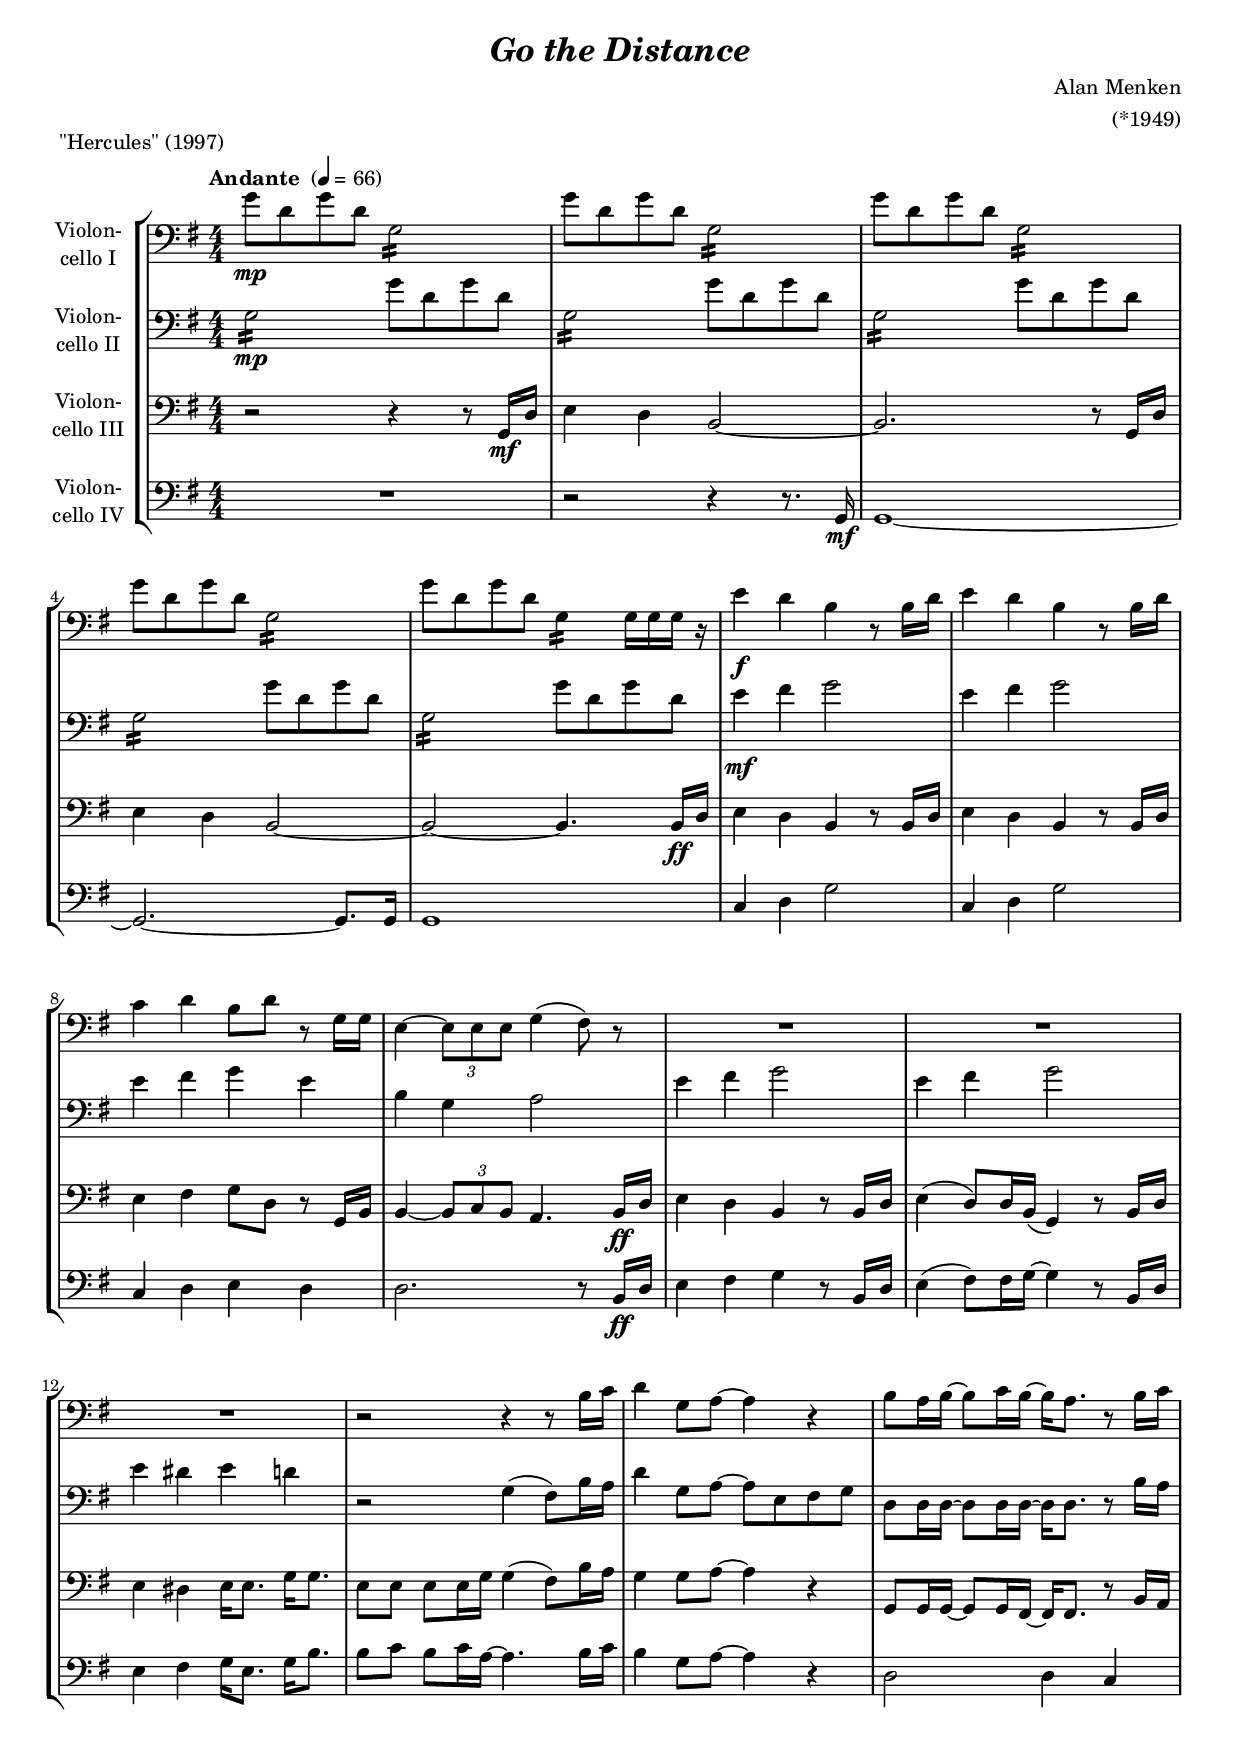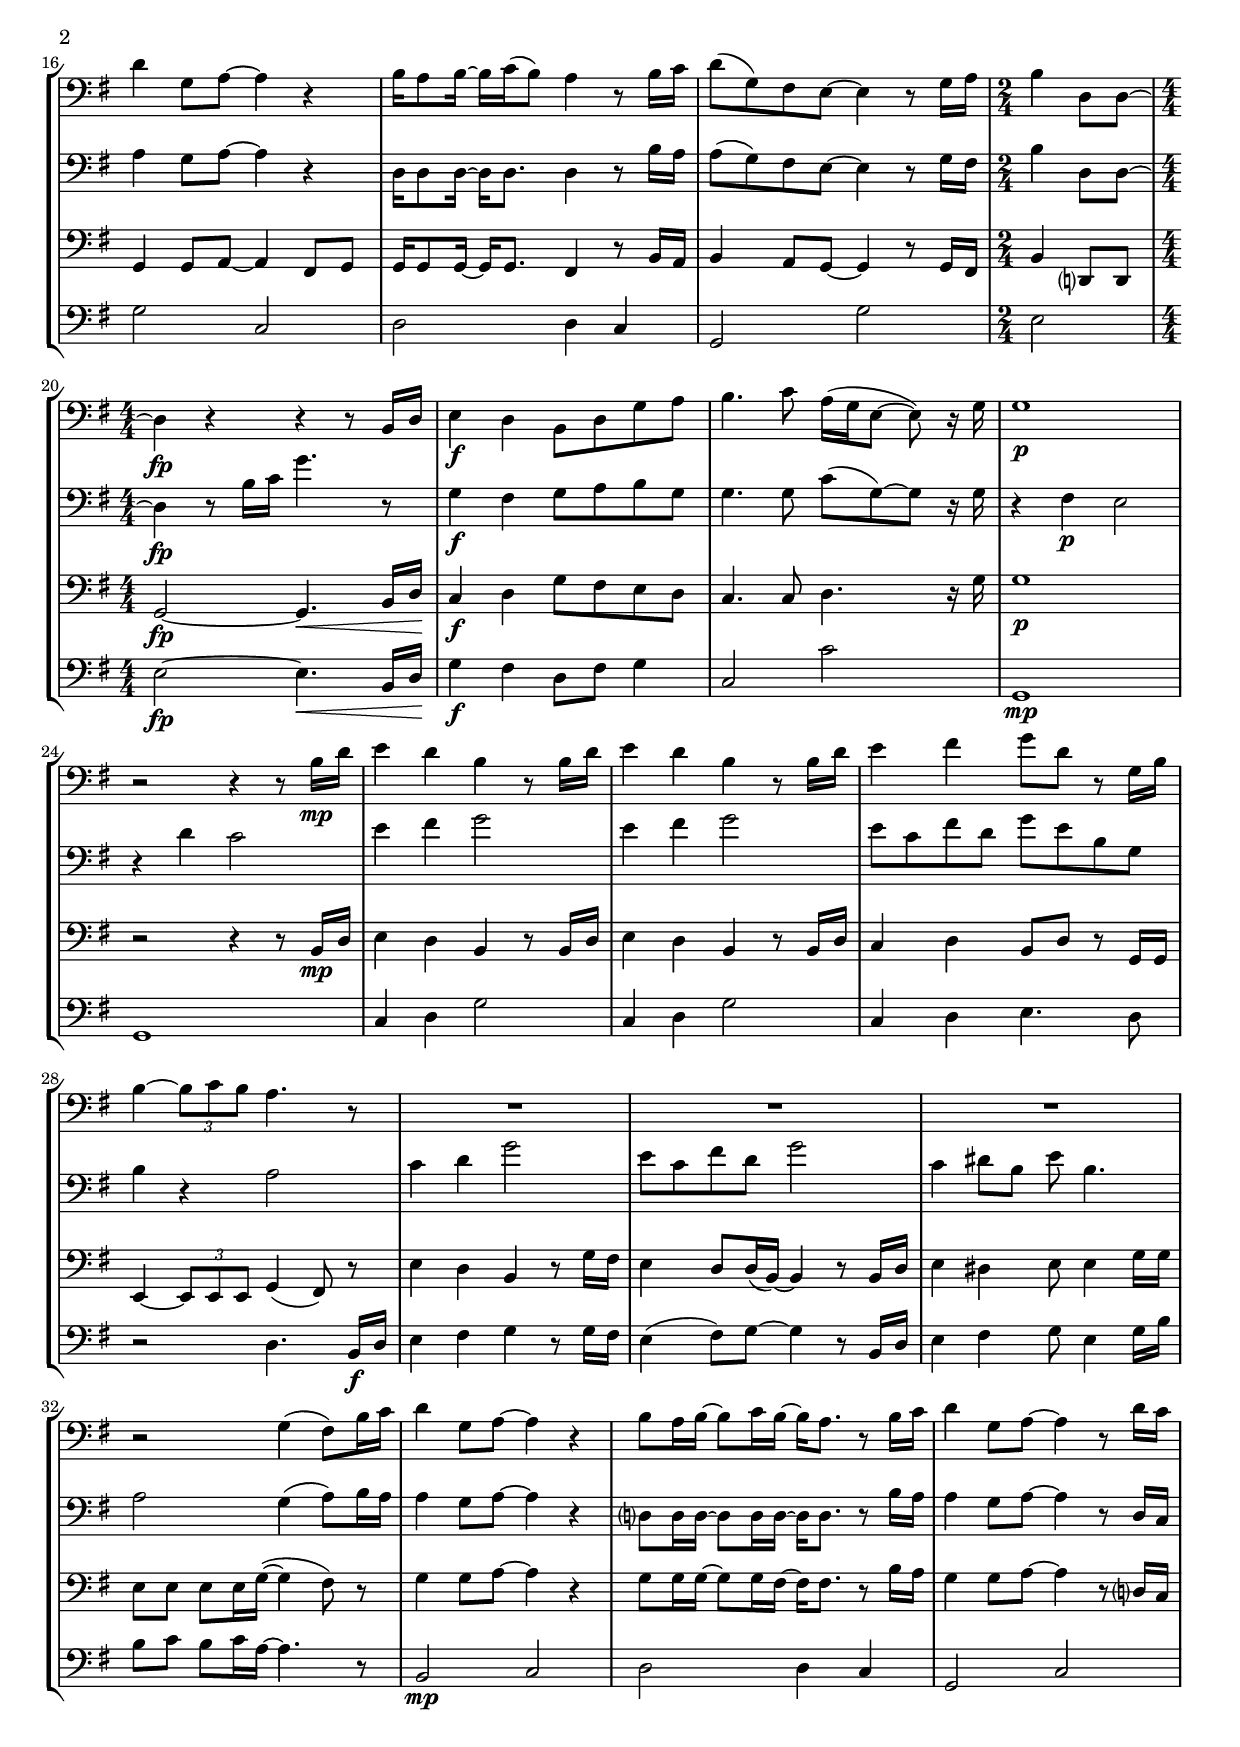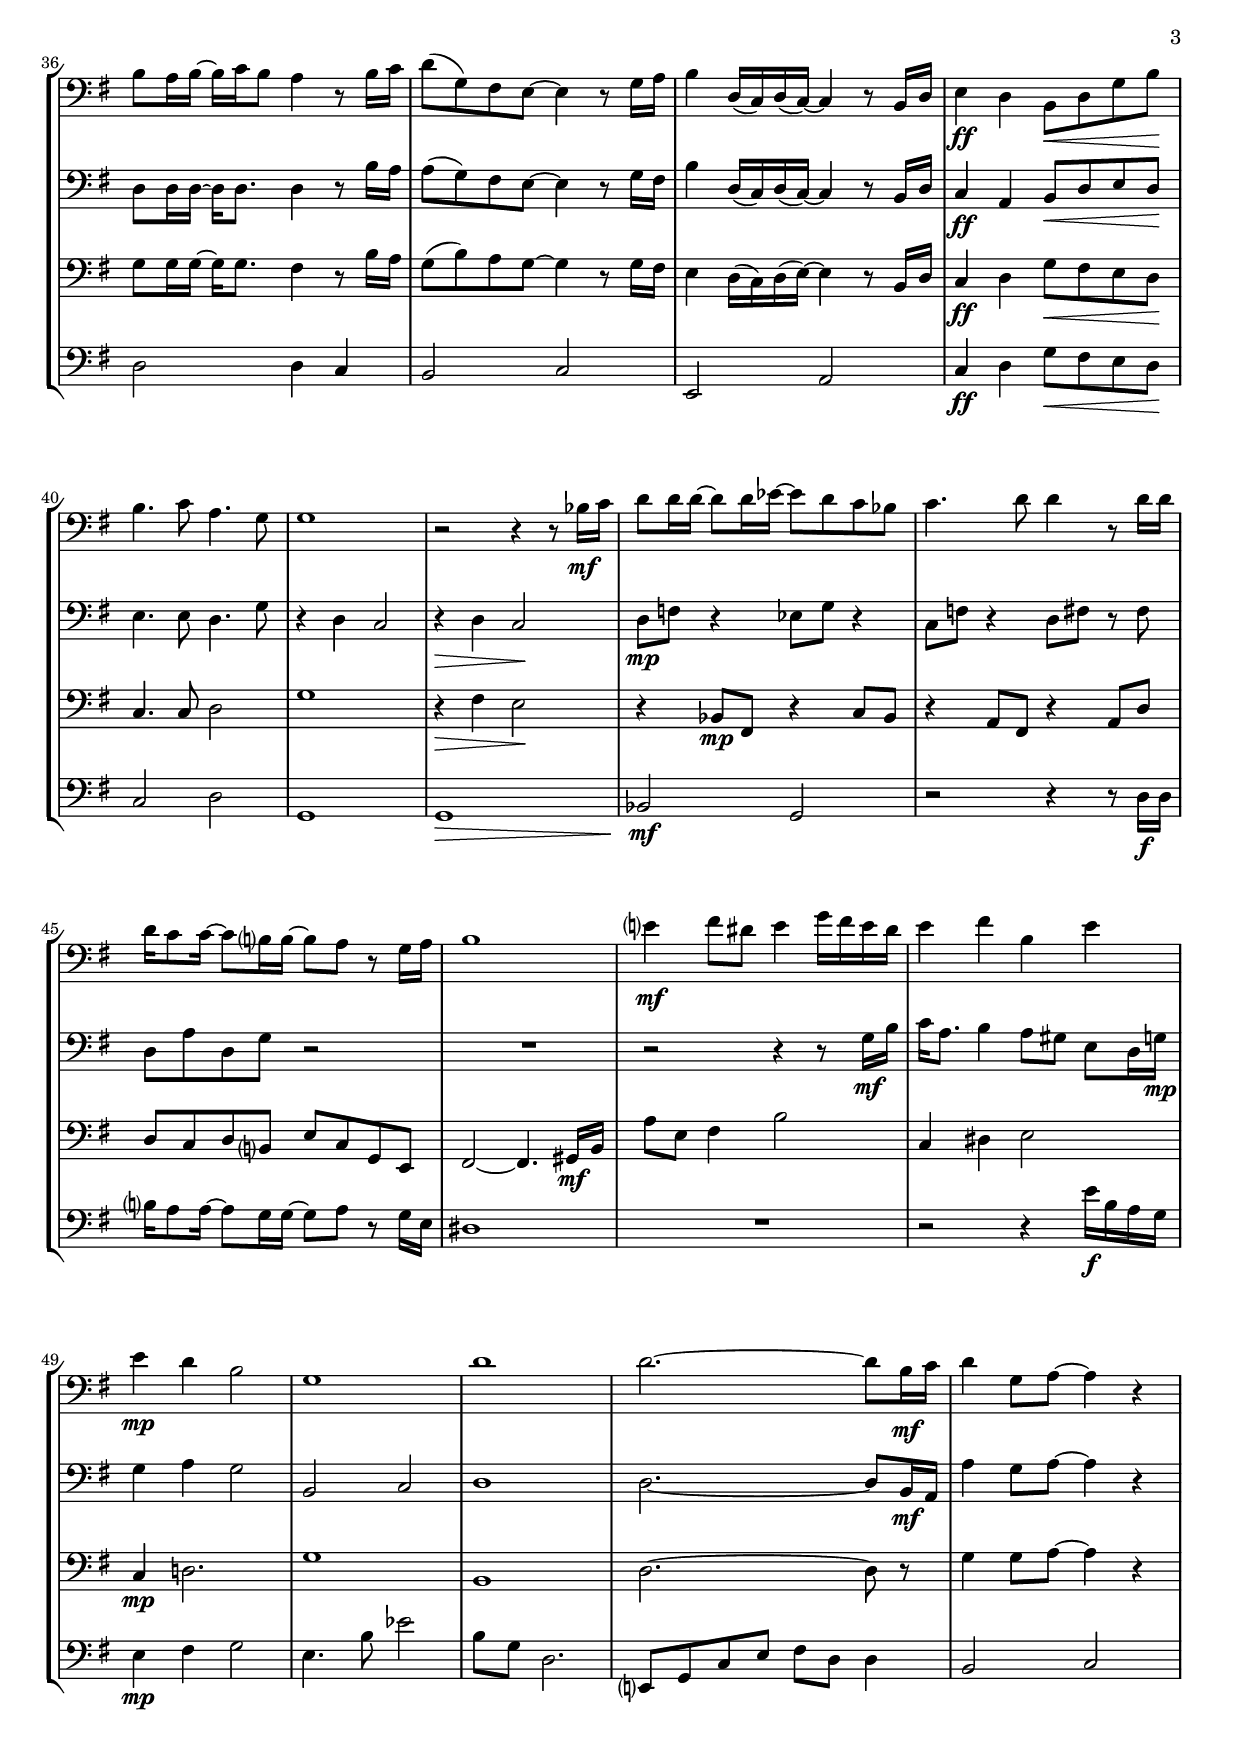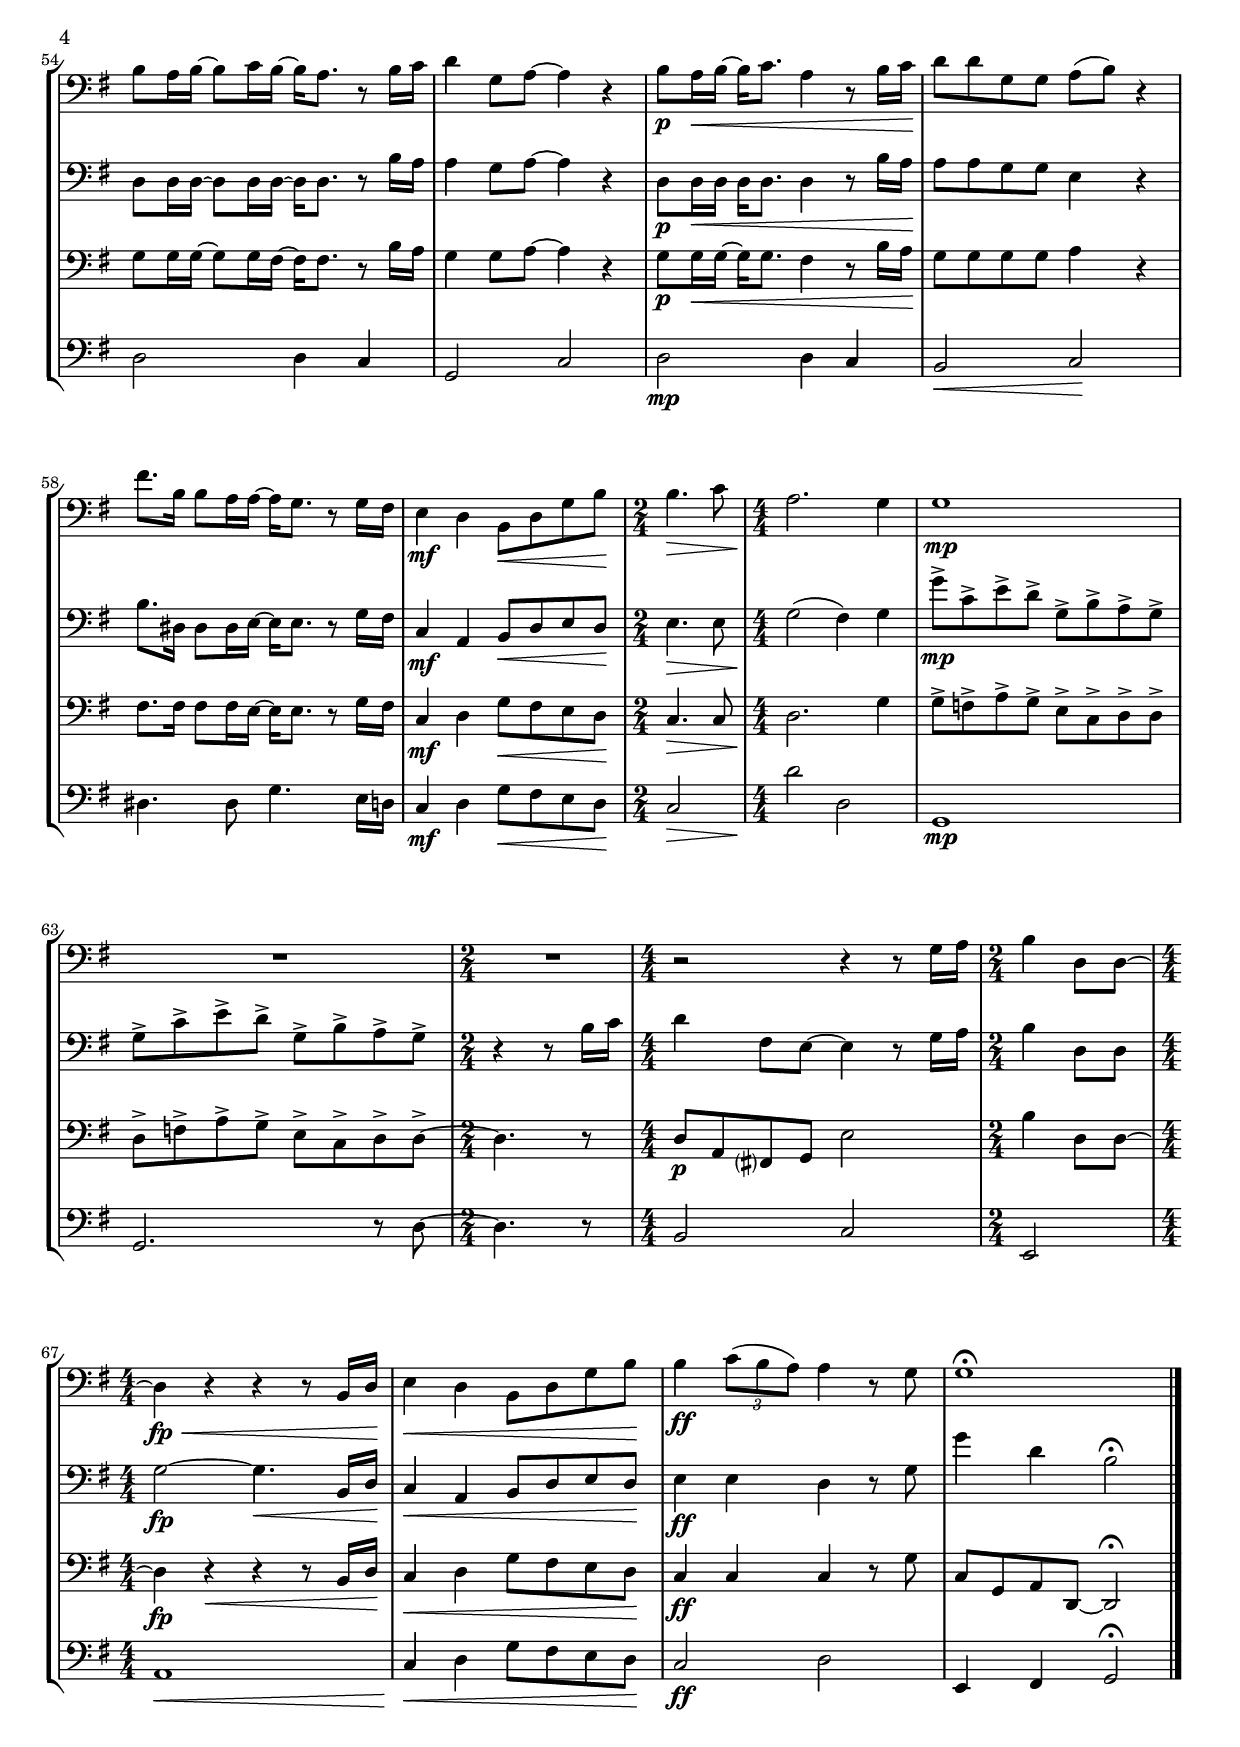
\version "2.18.2"
\include "deutsch.ly"
  
#(set-global-staff-size 18)

\header {
  title     = \markup \bold \italic "Go the Distance"
  composer  = "Alan Menken"
  arranger  = "(*1949)"
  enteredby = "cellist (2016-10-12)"
  piece     = "\"Hercules\" (1997)"
}

voiceconsts = {
  \key c \major
  \time 4/4
  \clef "bass"
  \numericTimeSignature
  \compressFullBarRests
  \tempo "Andante " 4=66
  % Set default beaming for all staves
%  \set Timing.beamExceptions = #'()
%  \set Timing.baseMoment     = #(ly:make-moment 1 4)
%  \set Timing.beatStructure  = #'(1 1 1)
}

%minstr = "harpsichord"
mist = "string ensemble 1"
%minstr = "accordion"
miba = "bassoon"
milo = "drawbar organ"

va = \relative c'' {
  \voiceconsts

  c8\mp g c g \repeat tremolo 8 c,16
  c'8 g c g \repeat tremolo 8 c,16
  c'8 g c g \repeat tremolo 8 c,16

  c'8 g c g \repeat tremolo 8 c,16
  c'8 g c g \repeat tremolo 4 c,16 c c c r
  a'4\f g e r8 e16 g
  a4 g e r8 e16 g

  f4 g e8 g r c,16 c
  a4~ \times 2/3 { a8 a a } c4( h8) r
  R1*3
  r2 r4 r8 e16 f
  g4 c,8 d~ d4 r
  e8 d16 e~ e8 f16 e~ e d8. r8 e16 f

  g4 c,8 d~ d4 r
  e16 d8 e16~ e f( e8) d4 r8 e16 f
  g8( c,) h a~ a4 r8 c16 d \time 2/4
  e4 g,8 g~ \time 4/4
  g4\fp r r r8 e16 g
  a4\f g e8 g c d

  e4. f8 d16( c a8~ a) r16 c
  c1\p
  r2 r4 r8 e16\mp g
  a4 g e r8 e16 g
  a4 g e r8 e16 g
  a4 h c8 g r c,16 e
  e4~ \times 2/3 { e8 f e } d4. r8

  R1*3
  r2 c4( h8) e16 f
  g4 c,8 d~ d4 r
  e8 d16 e~ e8 f16 e~ e d8. r8 e16 f
  g4 c,8 d~ d4 r8 g16 f
  e8 d16 e~ e f e8 d4 r8 e16 f

  g8( c,) h a~ a4 r8 c16 d
  e4 g,16( f) g( f)~ f4 r8 e16 g
  a4\ff g e8\< g c e\!
  e4. f8 d4. c8
  c1
  r2 r4 r8 es16\mf f

  g8 g16 g~ g8 g16 as~ as8 g f es
  f4. g8 g4 r8 g16 g
  g f8 f16~ f8 e?16 e~ e8 d r c16 d
  e1
  a?4\mf h8 gis a4 c16 h a gis
  a4 h e, a

  a\mp g e2
  c1
  g'
  g2.~ g8 e16\mf f
  g4 c,8 d~ d4 r
  e8 d16 e~ e8 f16 e~ e d8. r8 e16 f
  g4 c,8 d~ d4 r

  e8\p d16\< e~ e f8. d4 r8 e16 f\!
  g8 g c, c d( e) r4
  h'8. e,16 e8 d16 d~ d c8. r8 c16 h
  a4\mf g e8\< g c e\! \time 2/4
  e4.\> f8 \time 4/4
  d2.\! c4

  c1\mp
  R1 \time 2/4
  R2 \time 4/4
  r2 r4 r8 c16 d \time 2/4
  e4 g,8 g~ \time 4/4
  g4\fp\< r r r8 e16 g\!
  a4\< g e8 g c e\!
  e4\ff \times 2/3 { f8( e d) } d4 r8 c
  c1\fermata \bar "|."
}

vb = \relative c' {
  \voiceconsts

  \repeat tremolo 8 c16\mp c'8 g c g
  \repeat tremolo 8 c,16 c'8 g c g
  \repeat tremolo 8 c,16 c'8 g c g
  
  \repeat tremolo 8 c,16 c'8 g c g
  \repeat tremolo 8 c,16 c'8 g c g
  a4\mf h c2
  a4 h c2
  a4 h c a

  e c d2
  a'4 h c2
  a4 h c2
  a4 gis a g
  r2 c,4( h8) e16 d
  g4 c,8 d~ d a h c

  g g16 g~ g8 g16 g~ g g8. r8 e'16 d
  d4 c8 d~ d4 r
  g,16 g8 g16~ g g8. g4 r8 e'16 d
  d8( c) h a~ a4 r8 c16 h \time 2/4

  e4 g,8 g~ \time 4/4
  g4\fp r8 e'16 f c'4. r8
  c,4\f h c8 d e c
  c4. c8 f( c)~ c r16 c
  r4 h\p a2
  r4 g' f2
  a4 h c2

  a4 h c2
  a8 f h g c a e c
  e4 r d2
  f4 g c2
  a8 f h g c2
  f,4 gis8 e a e4.
  d2 c4( d8) e16 d
  d4 c8 d~ d4 r

  g,?8 g16 g~ g8 g16 g~ g g8. r8 e'16 d
  d4 c8 d~ d4 r8 g,16 f
  g8 g16 g~ g g8. g4 r8 e'16 d
  d8( c) h a~ a4 r8 c16 h

  e4 g,16( f) g( f)~ f4 r8 e16 g
  f4\ff d
  e8\< g a g\!
  a4. a8 g4. c8
  r4 g f2
  r4\> g f2\!
  g8\mp b r4 as8 c r4

  f,8 b r4 g8 h r h
  g d' g, c r2
  R1
  r2 r4 r8 c16\mf e
  f d8. e4 d8 cis a g16 c\mp
  c4 d c2
  e, f
  g1

  g2.~ g8 e16\mf d
  d'4 c8 d~ d4 r
  g,8 g16 g~ g8 g16 g~ g g8. r8 e'16 d
  d4 c8 d~ d4 r
  g,8\p g16\< g g g8. g4 r8 e'16 d\!

  d8 d c c a4 r
  e'8. gis,16 gis8 gis16 a~ a a8. r8 c16 h
  f4\mf d e8\< g a g\! \time 2/4
  a4.\> a8 \time 4/4
  c2(\! h4) c

  c'8->\mp f,-> a-> g-> c,-> e-> d-> c->
  c-> f-> a-> g-> c,-> e-> d-> c-> \time 2/4
  r4 r8 e16 f \time 4/4
  g4 h,8 a~ a4 r8 c16 d \time 2/4
  e4 g,8 g \time 4/4
  c2~\fp c4.\< e,16 g\!

  f4\< d e8 g a g\!
  a4\ff a g r8 c
  c'4 g e2\fermata \bar "|."
}

vc = \relative c {
  \voiceconsts

  r2 r4 r8 c16\mf g'
  a4 g e2~
  e2. r8 c16 g'
  a4 g e2~
  e~ e4. e16\ff g
  a4 g e r8 e16 g
  a4 g e r8 e16 g
  a4 h c8 g r c,16 e

  e4~ \times 2/3 { e8 f e } d4. e16\ff g
  a4 g e r8 e16 g
  a4( g8) g16 e( c4) r8 e16 g
  a4 gis a16 a8. c16 c8.
  a8 a a a16 c c4( h8) e16 d

  c4 c8 d~ d4 r
  c,8 c16 c~ c8 c16 h~ h h8. r8 e16 d
  c4 c8 d~ d4 h8 c
  c16 c8 c16~ c c8. h4 r8 e16 d
  e4 d8 c~ c4 r8 c16 h \time 2/4

  e4 g,?8 g \time 4/4
  c2~\fp c4.\< e16 g\!
  f4\f g c8 h a g
  f4. f8 g4. r16 c
  c1\p
  r2 r4 r8 e,16\mp g
  a4 g e r8 e16 g
  a4 g e r8 e16 g

  f4 g e8 g r c,16 c
  a4~ \times 2/3 { a8 a a } c4( h8) r
  a'4 g e r8 c'16 h
  a4 g8 g16( e)~ e4 r8 e16 g
  a4 gis a8 a4 c16 c
  a8 a a a16 c(~ c4 h8) r

  c4 c8 d~ d4 r
  c8 c16 c~ c8 c16 h~ h h8. r8 e16 d
  c4 c8 d~ 4 r8 g,?16 f
  c'8 c16 c~ c c8. h4 r8 e16 d

  c8( e) d c~ c4 r8 c16 h
  a4 g16( f) g( a)~ a4 r8 e16 g
  f4\ff g c8\< h a g\!
  f4. f8 g2
  c1
  r4\> h a2\!
  r4 es8\mp h r4 f'8 es

  r4 d8 h r4 d8 g
  g f g e? a f c a
  h2~ h4. cis16\mf e
  d'8 a h4 e2
  f,4 gis a2
  f4\mp g!2.
  c1
  e,
  g2.~ g8 r

  c4 c8 d~ d4 r
  c8 c16 c~ c8 c16 h~ h h8. r8 e16 d
  c4 c8 d~ d4 r
  c8\p c16\< c~ c c8. h4 r8 e16 d\!

  c8 c c c d4 r
  h8. h16 h8 h16 a~ a a8. r8 c16 h
  f4\mf g c8\< h a g\! \time 2/4
  f4.\> f8 \time 4/4
  g2.\! c4
  c8-> b-> d-> c-> a-> f-> g-> g->

  g-> b-> d-> c-> a-> f-> g-> g~-> \time 2/4
  g4. r8 \time 4/4
  g8\p d h? c a'2 \time 2/4
  e'4 g,8 g~ \time 4/4
  g4\fp r\< r r8 e16 g\!
  f4\< g c8 h a g\!
  f4\ff f f r8 c'

  f, c d g,~ g2\fermata \bar "|."
}

vd = \relative c {
  \voiceconsts

  R1
  r2 r4 r8. c16\mf
  c1~
  c2.~ c8. c16
  c1
  f4 g c2
  f,4 g c2
  f,4 g a g
  g2. r8 e16\ff g
  a4 h c r8 e,16 g

  a4( h8) h16 c~ c4 r8 e,16 g
  a4 h c16 a8. c16 e8.
  e8 f e f16 d~ d4. e16 f
  e4 c8 d~ d4 r
  g,2 g4 f
  c'2 f,

  g g4 f
  c2 c' \time 2/4
  a \time 4/4
  a~\fp a4.\< e16 g\!
  c4\f h g8 h c4
  f,2 f'
  c,1\mp
  c
  f4 g c2
  f,4 g c2
  f,4 g a4. g8

  r2 g4. e16\f g
  a4 h c r8 c16 h
  a4( h8) c~ c4 r8 e,16 g
  a4 h c8 a4 c16 e
  e8 f e f16 d~ d4. r8
  e,2\mp f
  g g4 f

  c2 f
  g g4 f
  e2 f
  a, d
  f4\ff g c8\< h a g\!
  f2 g
  c,1
  c1\>
  es2\!\mf c
  r r4 r8 g'16\f g

  e'? d8 d16~ d8 c16 c~ c8 d r c16 a
  gis1
  R1
  r2 r4 a'16\f e d c
  a4\mp h c2
  a4. e'8 as2
  e8 c g2.

  a,?8 c f a h g g4
  e2 f
  g g4 f
  c2 f
  g\mp g4 f
  e2\< f\!
  gis4. gis8 c4. a16 g
  f4\mf g c8\< h a g\! \time 2/4
  f2\> \time 4/4

  g'\! g,
  c,1\mp
  c2. r8 g'~ \time 2/4
  g4. r8 \time 4/4
  e2 f \time 2/4
  a, \time 4/4
  d1\<
  f4\!\< g c8 h a g\!
  f2\ff g
  a,4 h c2\fermata \bar "|."
}


music = \new StaffGroup <<
      \new Staff {
	\set Staff.midiInstrument = \mist
	\set Staff.instrumentName = \markup \center-column { "Violon-" "cello I" }
	\transpose c g, { \va }
      }

      \new Staff {
	\set Staff.midiInstrument = \mist
	\set Staff.instrumentName = \markup \center-column { "Violon-" "cello II" }
	\transpose c g, { \vb }
      }

      \new Staff {
	\set Staff.midiInstrument = \miba
	\set Staff.instrumentName = \markup \center-column { "Violon-" "cello III" }
	\transpose c g, { \vc }
      }

      \new Staff {
	\set Staff.midiInstrument = \milo
	\set Staff.instrumentName = \markup \center-column { "Violon-" "cello IV" }
	\transpose c g, { \vd }
      }
>>

\book {
  \score {
    \music
    \layout {}
  }

  \score {
    \unfoldRepeats \music

    \midi {
      \context {
        \Score
      }
    }
  }
}
